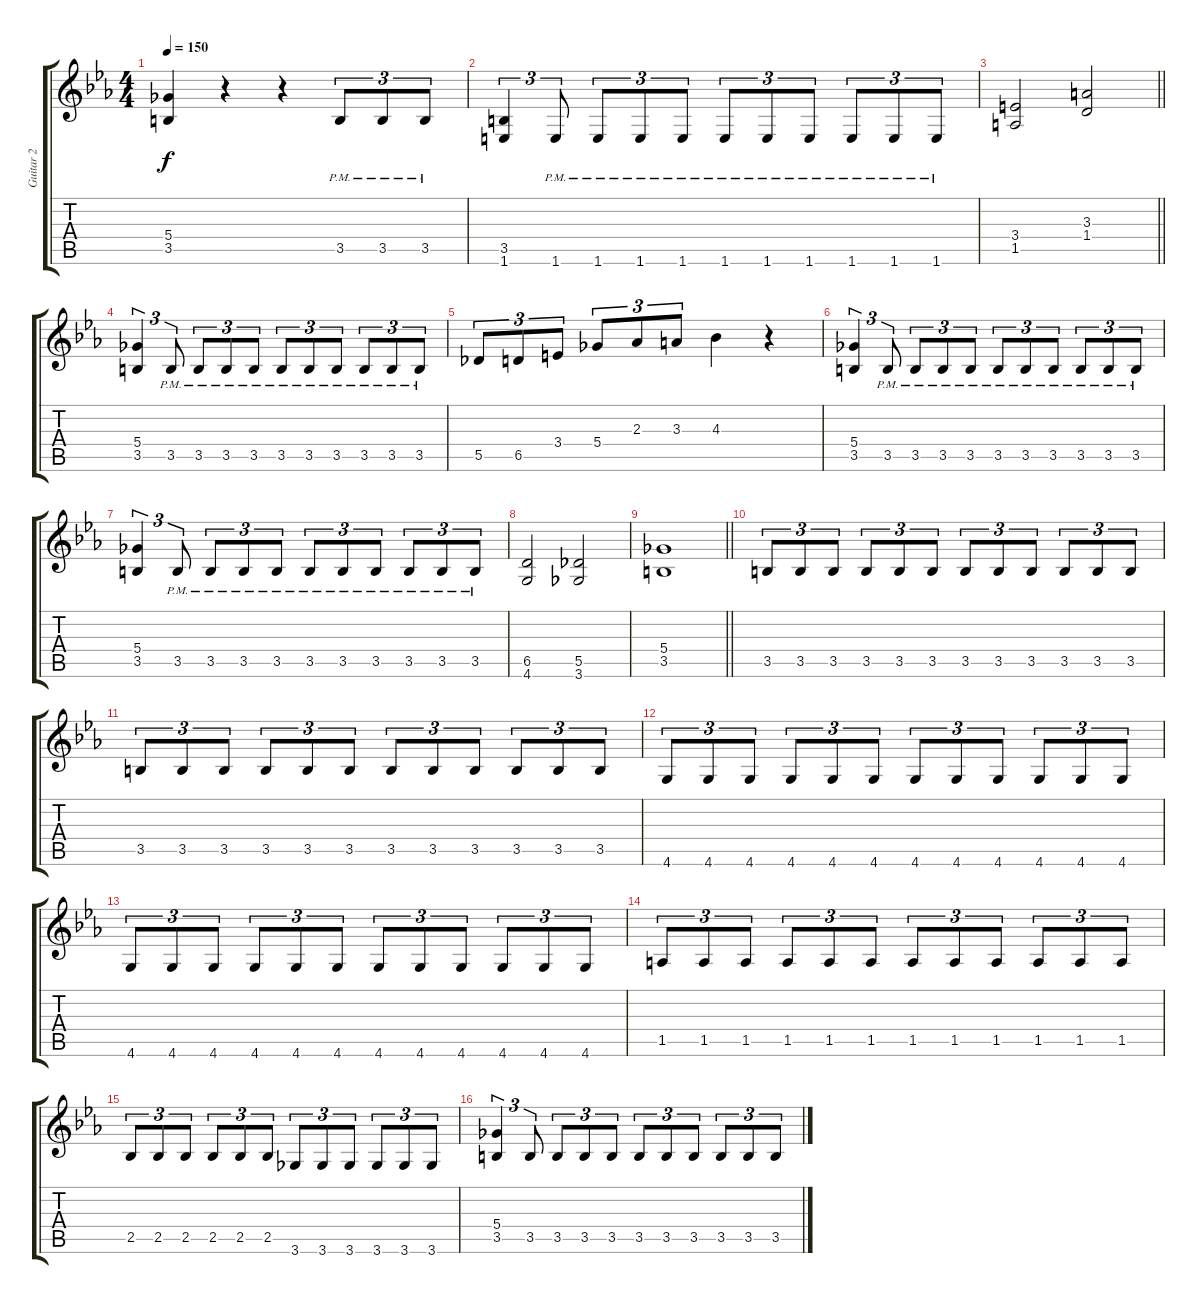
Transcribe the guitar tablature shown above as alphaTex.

\track ("Guitar 2" "Guitar 2") {instrument distortionguitar}
\staff {score tabs}
\tuning (Eb4 Bb3 Gb3 Db3 Ab2 Eb2) {hide}
\ts (4 4)
\tempo 150
\clef g2
\ks eb
(5.4 3.5).4{dy f} r.4 r.4 3.5{pm}.8{tu (3 2)} 3.5{pm}.8{tu (3 2)} 3.5{pm}.8{tu (3 2)} |
(3.5 1.6).4{tu (3 2)} 1.6{pm}.8{tu (3 2)} 1.6{pm}.8{tu (3 2)} 1.6{pm}.8{tu (3 2)} 1.6{pm}.8{tu (3 2)} 1.6{pm}.8{tu (3 2)} 1.6{pm}.8{tu (3 2)} 1.6{pm}.8{tu (3 2)} 1.6{pm}.8{tu (3 2)} 1.6{pm}.8{tu (3 2)} 1.6{pm}.8{tu (3 2)} |
\barLineRight lightlight
(3.4 1.5).2 (3.3 1.4).2 |
(5.4 3.5).4{tu (3 2)} 3.5{pm}.8{tu (3 2)} 3.5{pm}.8{tu (3 2)} 3.5{pm}.8{tu (3 2)} 3.5{pm}.8{tu (3 2)} 3.5{pm}.8{tu (3 2)} 3.5{pm}.8{tu (3 2)} 3.5{pm}.8{tu (3 2)} 3.5{pm}.8{tu (3 2)} 3.5{pm}.8{tu (3 2)} 3.5{pm}.8{tu (3 2)} |
5.5.8{tu (3 2)} 6.5.8{tu (3 2)} 3.4.8{tu (3 2)} 5.4.8{tu (3 2)} 2.3.8{tu (3 2)} 3.3.8{tu (3 2)} 4.3.4 r.4 |
(5.4 3.5).4{tu (3 2)} 3.5{pm}.8{tu (3 2)} 3.5{pm}.8{tu (3 2)} 3.5{pm}.8{tu (3 2)} 3.5{pm}.8{tu (3 2)} 3.5{pm}.8{tu (3 2)} 3.5{pm}.8{tu (3 2)} 3.5{pm}.8{tu (3 2)} 3.5{pm}.8{tu (3 2)} 3.5{pm}.8{tu (3 2)} 3.5{pm}.8{tu (3 2)} |
(5.4 3.5).4{tu (3 2)} 3.5{pm}.8{tu (3 2)} 3.5{pm}.8{tu (3 2)} 3.5{pm}.8{tu (3 2)} 3.5{pm}.8{tu (3 2)} 3.5{pm}.8{tu (3 2)} 3.5{pm}.8{tu (3 2)} 3.5{pm}.8{tu (3 2)} 3.5{pm}.8{tu (3 2)} 3.5{pm}.8{tu (3 2)} 3.5{pm}.8{tu (3 2)} |
(6.5 4.6).2 (5.5 3.6).2 |
\barLineRight lightlight
(5.4 3.5).1 |
3.5.8{tu (3 2)} 3.5.8{tu (3 2)} 3.5.8{tu (3 2)} 3.5.8{tu (3 2)} 3.5.8{tu (3 2)} 3.5.8{tu (3 2)} 3.5.8{tu (3 2)} 3.5.8{tu (3 2)} 3.5.8{tu (3 2)} 3.5.8{tu (3 2)} 3.5.8{tu (3 2)} 3.5.8{tu (3 2)} |
3.5.8{tu (3 2)} 3.5.8{tu (3 2)} 3.5.8{tu (3 2)} 3.5.8{tu (3 2)} 3.5.8{tu (3 2)} 3.5.8{tu (3 2)} 3.5.8{tu (3 2)} 3.5.8{tu (3 2)} 3.5.8{tu (3 2)} 3.5.8{tu (3 2)} 3.5.8{tu (3 2)} 3.5.8{tu (3 2)} |
4.6.8{tu (3 2)} 4.6.8{tu (3 2)} 4.6.8{tu (3 2)} 4.6.8{tu (3 2)} 4.6.8{tu (3 2)} 4.6.8{tu (3 2)} 4.6.8{tu (3 2)} 4.6.8{tu (3 2)} 4.6.8{tu (3 2)} 4.6.8{tu (3 2)} 4.6.8{tu (3 2)} 4.6.8{tu (3 2)} |
4.6.8{tu (3 2)} 4.6.8{tu (3 2)} 4.6.8{tu (3 2)} 4.6.8{tu (3 2)} 4.6.8{tu (3 2)} 4.6.8{tu (3 2)} 4.6.8{tu (3 2)} 4.6.8{tu (3 2)} 4.6.8{tu (3 2)} 4.6.8{tu (3 2)} 4.6.8{tu (3 2)} 4.6.8{tu (3 2)} |
1.5.8{tu (3 2)} 1.5.8{tu (3 2)} 1.5.8{tu (3 2)} 1.5.8{tu (3 2)} 1.5.8{tu (3 2)} 1.5.8{tu (3 2)} 1.5.8{tu (3 2)} 1.5.8{tu (3 2)} 1.5.8{tu (3 2)} 1.5.8{tu (3 2)} 1.5.8{tu (3 2)} 1.5.8{tu (3 2)} |
2.5.8{tu (3 2)} 2.5.8{tu (3 2)} 2.5.8{tu (3 2)} 2.5.8{tu (3 2)} 2.5.8{tu (3 2)} 2.5.8{tu (3 2)} 3.6.8{tu (3 2)} 3.6.8{tu (3 2)} 3.6.8{tu (3 2)} 3.6.8{tu (3 2)} 3.6.8{tu (3 2)} 3.6.8{tu (3 2)} |
(5.4 3.5).4{tu (3 2)} 3.5.8{tu (3 2)} 3.5.8{tu (3 2)} 3.5.8{tu (3 2)} 3.5.8{tu (3 2)} 3.5.8{tu (3 2)} 3.5.8{tu (3 2)} 3.5.8{tu (3 2)} 3.5.8{tu (3 2)} 3.5.8{tu (3 2)} 3.5.8{tu (3 2)}
